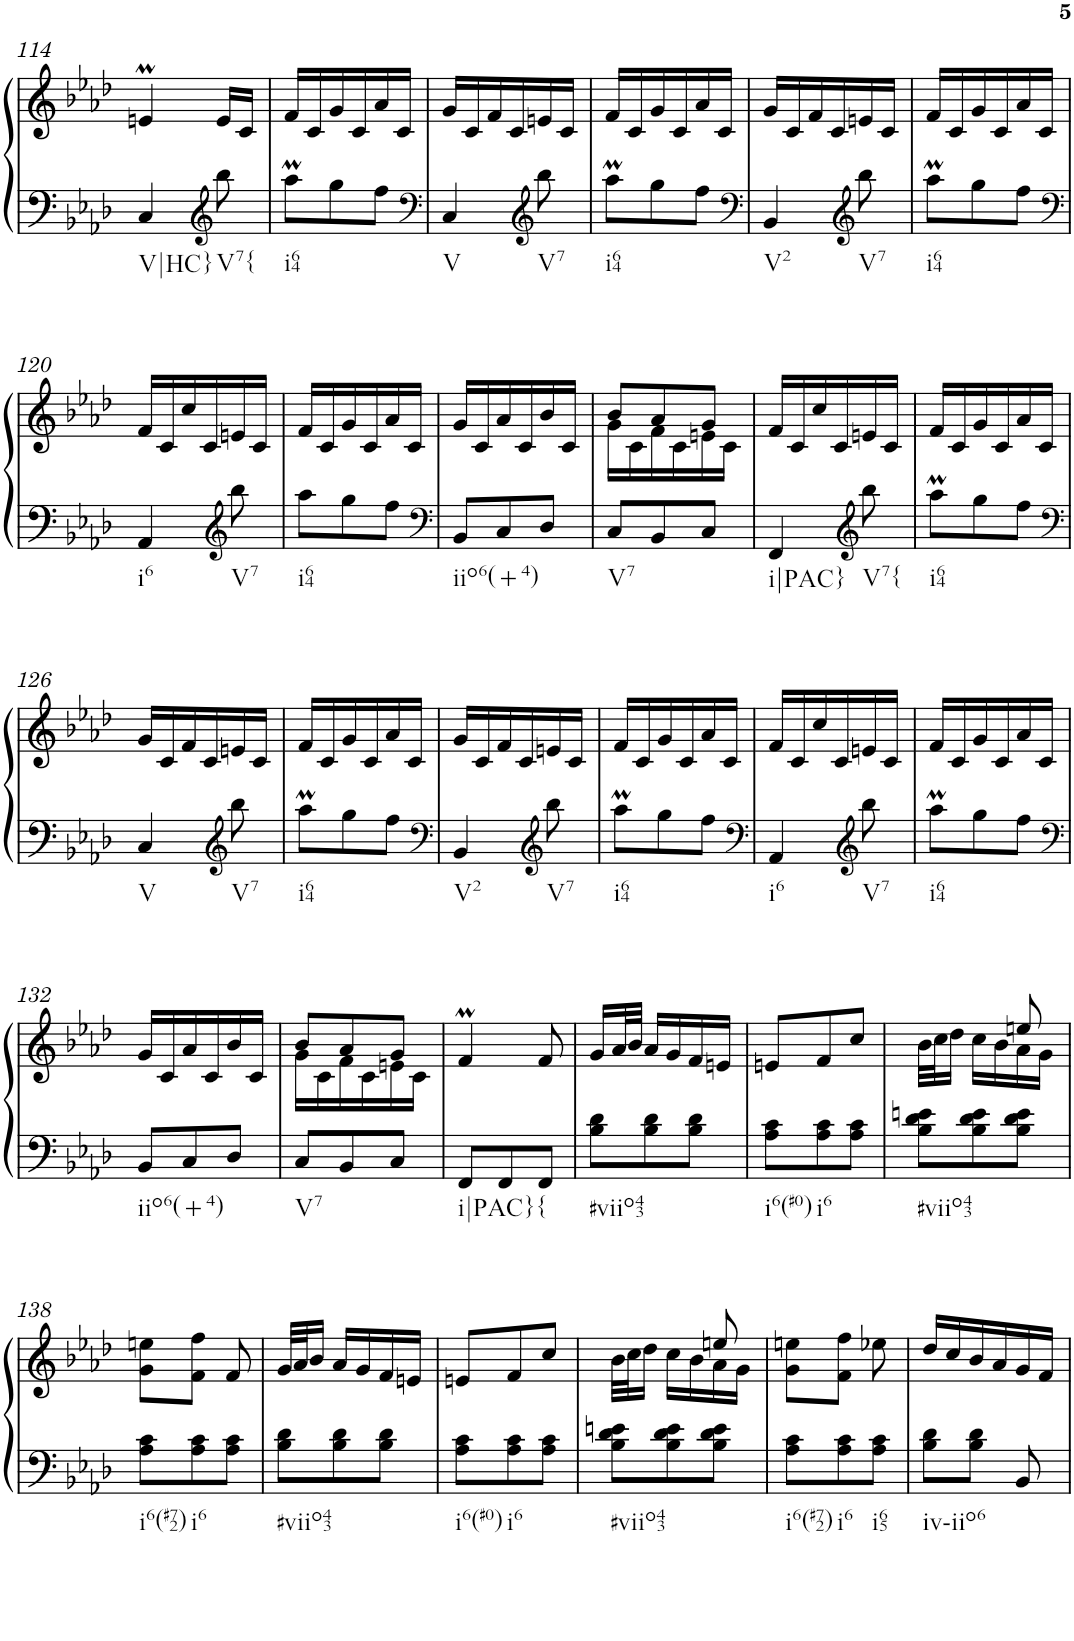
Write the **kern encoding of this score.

**kern	**kern
*part1	*part1
*staff2	*staff1
*I"Piano	*
*I'Pno	*
!!LO:PB:g=z
*clefF4	*clefG2
*k[b-e-a-d-]	*k[b-e-a-d-]
*f:	*f:
*M3/8	*M3/8
=114	=114
!LO:TX:b:t=V|HC}	!
4C/	4enm/
*clefG2	*
!LO:TX:b:t=V7{	!
8bb-\	16e/LL
.	16c/JJ
=115	=115
!LO:TX:b:t=i64	!
8aa-M\L	16f/LL
.	16c/
8gg\	16g/
.	16c/
8ff\J	16a-/
.	16c/JJ
=116	=116
*clefF4	*
!LO:TX:b:t=V	!
4C/	16g/LL
.	16c/
.	16f/
.	16c/
*clefG2	*
!LO:TX:b:t=V7	!
8bb-\	16en/
.	16c/JJ
=117	=117
!LO:TX:b:t=i64	!
8aa-M\L	16f/LL
.	16c/
8gg\	16g/
.	16c/
8ff\J	16a-/
.	16c/JJ
=118	=118
*clefF4	*
!LO:TX:b:t=V2	!
4BB-/	16g/LL
.	16c/
.	16f/
.	16c/
*clefG2	*
!LO:TX:b:t=V7	!
8bb-\	16en/
.	16c/JJ
=119	=119
!LO:TX:b:t=i64	!
8aa-M\L	16f/LL
.	16c/
8gg\	16g/
.	16c/
8ff\J	16a-/
.	16c/JJ
!!LO:LB:g=z
=120	=120
*clefF4	*
!LO:TX:b:t=i6	!
4AA-/	16f/LL
.	16c/
.	16cc/
.	16c/
*clefG2	*
!LO:TX:b:t=V7	!
8bb-\	16en/
.	16c/JJ
=121	=121
!LO:TX:b:t=i64	!
8aa-\L	16f/LL
.	16c/
8gg\	16g/
.	16c/
8ff\J	16a-/
.	16c/JJ
=122	=122
*clefF4	*
!LO:TX:b:t=iio6(+4)	!
8BB-/L	16g/LL
.	16c/
8C/	16a-/
.	16c/
8D-/J	16b-/
.	16c/JJ
=123	=123
*	*^
!LO:TX:b:t=V7	!	!
8C/L	8b-/L	16g\LL
.	.	16c\
8BB-/	8a-/	16f\
.	.	16c\
8C/J	8g/J	16en\
.	.	16c\JJ
=124	=124	=124
!LO:TX:b:t=i|PAC}	!	!
*	*v	*v
4FF/	16f/LL
.	16c/
.	16cc/
.	16c/
*clefG2	*
!LO:TX:b:t=V7{	!
8bb-\	16en/
.	16c/JJ
=125	=125
!LO:TX:b:t=i64	!
8aa-M\L	16f/LL
.	16c/
8gg\	16g/
.	16c/
8ff\J	16a-/
.	16c/JJ
!!LO:LB:g=z
=126	=126
*clefF4	*
!LO:TX:b:t=V	!
4C/	16g/LL
.	16c/
.	16f/
.	16c/
*clefG2	*
!LO:TX:b:t=V7	!
8bb-\	16en/
.	16c/JJ
=127	=127
!LO:TX:b:t=i64	!
8aa-M\L	16f/LL
.	16c/
8gg\	16g/
.	16c/
8ff\J	16a-/
.	16c/JJ
=128	=128
*clefF4	*
!LO:TX:b:t=V2	!
4BB-/	16g/LL
.	16c/
.	16f/
.	16c/
*clefG2	*
!LO:TX:b:t=V7	!
8bb-\	16en/
.	16c/JJ
=129	=129
!LO:TX:b:t=i64	!
8aa-M\L	16f/LL
.	16c/
8gg\	16g/
.	16c/
8ff\J	16a-/
.	16c/JJ
=130	=130
*clefF4	*
!LO:TX:b:t=i6	!
4AA-/	16f/LL
.	16c/
.	16cc/
.	16c/
*clefG2	*
!LO:TX:b:t=V7	!
8bb-\	16en/
.	16c/JJ
=131	=131
!LO:TX:b:t=i64	!
8aa-M\L	16f/LL
.	16c/
8gg\	16g/
.	16c/
8ff\J	16a-/
.	16c/JJ
!!LO:LB:g=z
=132	=132
*clefF4	*
!LO:TX:b:t=iio6(+4)	!
8BB-/L	16g/LL
.	16c/
8C/	16a-/
.	16c/
8D-/J	16b-/
.	16c/JJ
=133	=133
*	*^
!LO:TX:b:t=V7	!	!
8C/L	8b-/L	16g\LL
.	.	16c\
8BB-/	8a-/	16f\
.	.	16c\
8C/J	8g/J	16en\
.	.	16c\JJ
=134	=134	=134
!LO:TX:b:t=i|PAC}	!	!
*	*v	*v
8FF/L	4fM/
8FF/	.
!LO:TX:b:t={	!
8FF/J	8f/
=135	=135
!LO:TX:b:t=#viio43	!
8B-\ 8d-\L	16g/LL
.	32a-/L
.	32b-/JJJ
8B-\ 8d-\	16a-/LL
.	16g/
8B-\ 8d-\J	16f/
.	16en/JJ
=136	=136
!LO:TX:b:t=i6(#0)	!
8A-\ 8c\L	8en/L
!LO:TX:b:t=i6	!
8A-\ 8c\	8f/
8A-\ 8c\J	8cc/J
=137	=137
*	*^
!LO:TX:b:t=#viio43	!	!
8B-\ 8d-\ 8en\L	4ryy	32b-\LLL
.	.	32cc\J
.	.	16dd-\JJ
8B-\ 8d-\ 8e\	.	16cc\LL
.	.	16b-\
8B-\ 8d-\ 8e\J	8een/	16a-\
.	.	16g\JJ
!!LO:LB:g=z
=138	=138	=138
!LO:TX:b:t=i6(#72)	!	!
*	*v	*v
8A-\ 8c\L	8g\ 8een\L
!LO:TX:b:t=i6	!
8A-\ 8c\	8f\ 8ff\J
8A-\ 8c\J	8f/
=139	=139
!LO:TX:b:t=#viio43	!
8B-\ 8d-\L	32g/LLL
.	32a-/J
.	16b-/JJ
8B-\ 8d-\	16a-/LL
.	16g/
8B-\ 8d-\J	16f/
.	16en/JJ
=140	=140
!LO:TX:b:t=i6(#0)	!
8A-\ 8c\L	8en/L
!LO:TX:b:t=i6	!
8A-\ 8c\	8f/
8A-\ 8c\J	8cc/J
=141	=141
*	*^
!LO:TX:b:t=#viio43	!	!
8B-\ 8d-\ 8en\L	4ryy	32b-\LLL
.	.	32cc\J
.	.	16dd-\JJ
8B-\ 8d-\ 8e\	.	16cc\LL
.	.	16b-\
8B-\ 8d-\ 8e\J	8een/	16a-\
.	.	16g\JJ
=142	=142	=142
!LO:TX:b:t=i6(#72)	!	!
*	*v	*v
8A-\ 8c\L	8g\ 8een\L
!LO:TX:b:t=i6	!
8A-\ 8c\	8f\ 8ff\J
!LO:TX:b:t=i65	!
8A-\ 8c\J	8ee-X\
=143	=143
!LO:TX:b:t=iv-iio6	!
8B-\ 8d-\L	16dd-/LL
.	16cc/
8B-\ 8d-\J	16b-/
.	16a-/
8BB-/	16g/
.	16f/JJ
=	=
*-	*-
